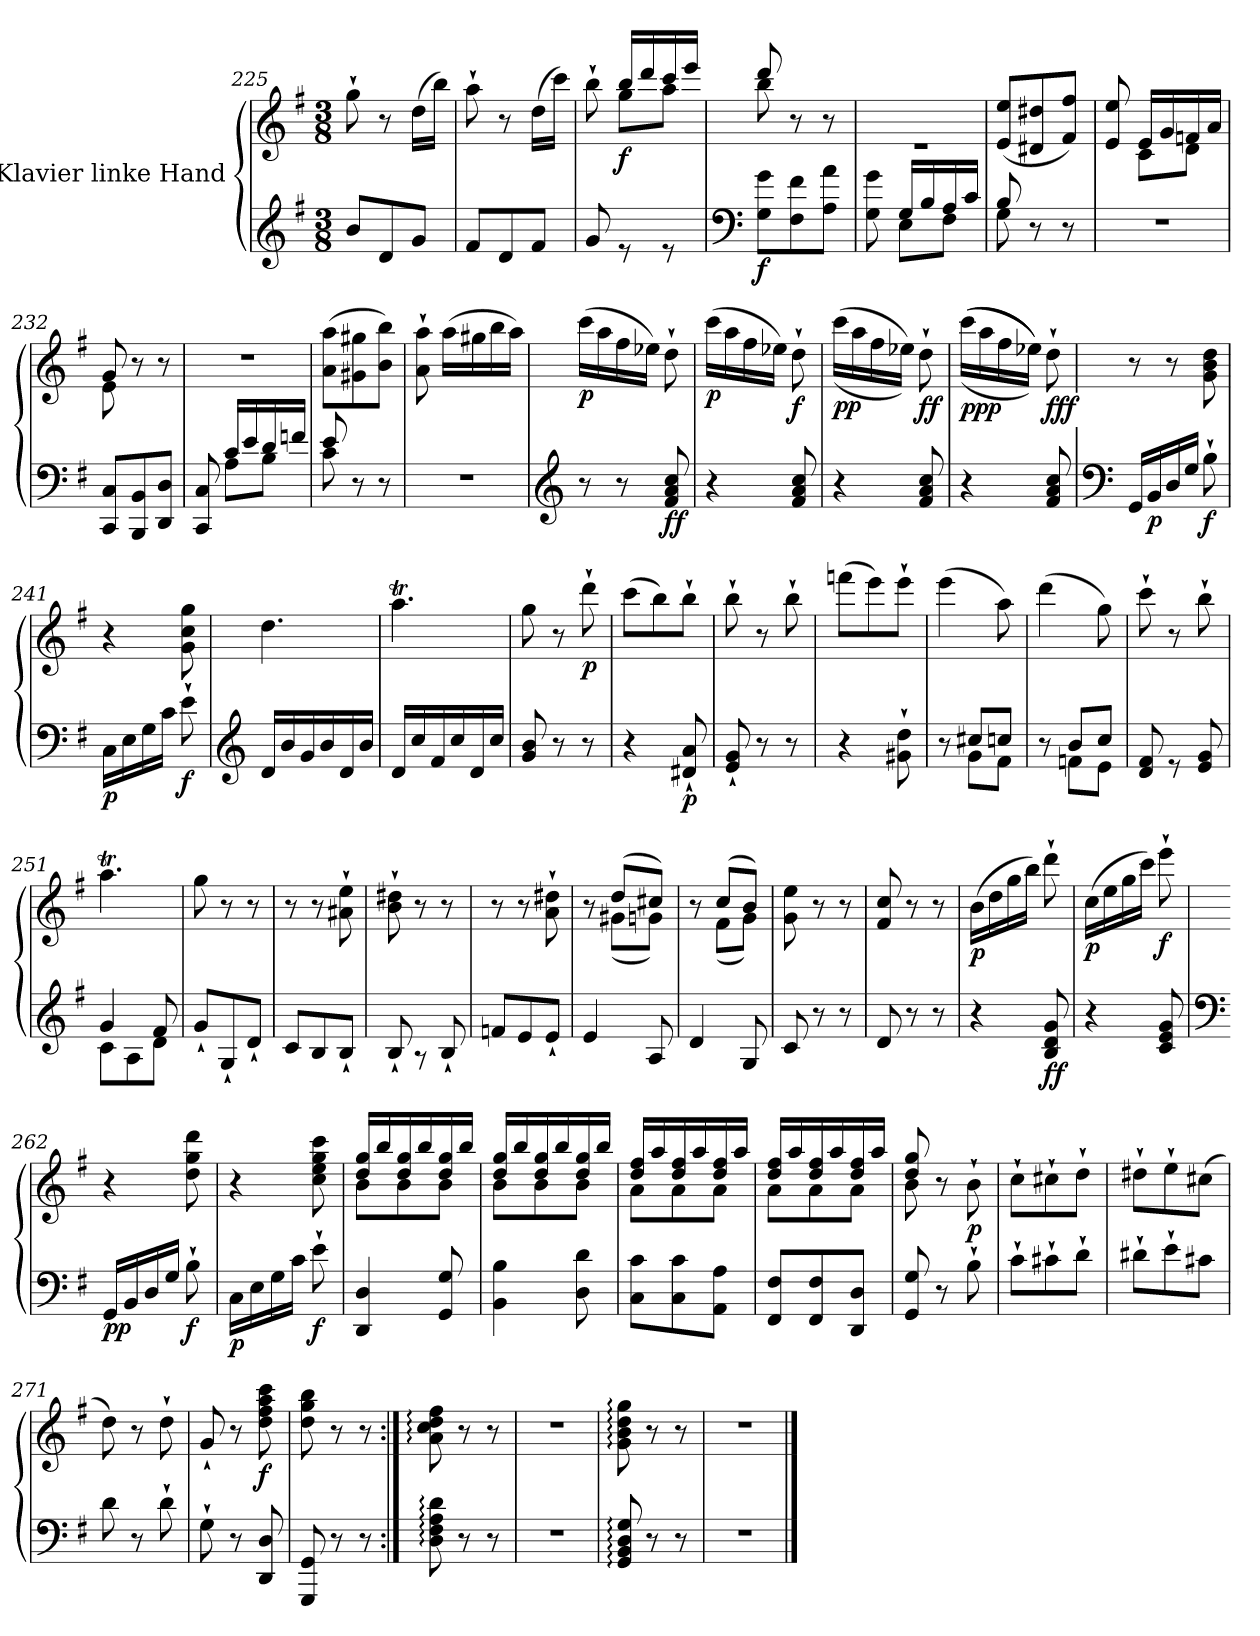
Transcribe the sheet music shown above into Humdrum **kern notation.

**kern	**kern	**dynam
*part1	*part1	*part1
*staff2	*staff1	*staff1/2
*I"Klavier linke Hand	*	*
*clefG2	*clefG2	*
*k[f#]	*k[f#]	*
*M3/8	*M3/8	*
=225	=225	=225
*^	*	*
4.ryy	8b/L	8gg`\	.
.	8d/	8r	.
.	8g/J	(>16dd\LL	.
.	.	16bb\JJ)	.
=226	=226	=226	=226
4.ryy	8f#/L	8aa`\	.
.	8d/	8r	.
.	8f#/J	(>16dd\LL	.
.	.	16ccc\JJ)	.
=227	=227	=227	=227
*	*	*^	*
4.ryy	8g/	8bb`\	8ryy	.
!	!	!	!	!LO:DY:b
.	8r	16bb/LL	8gg\L	f
.	.	16ddd/	.	.
.	8r	16ccc/	8aa\J	.
.	.	16eee/JJ	.	.
*v	*v	*	*	*
=228	=228	=228	=228
*clefF4	*	*	*
!	!	!	!LO:DY:b=2
8G\ 8g\L	8ddd/	8bb\	f
8F#\ 8f#\	8ryy	8r	.
8A\ 8a\J	8ryy	8r	.
=229	=229	=229	=229
*^	*	*	*
8G\ 8g\	8ryy	4.ryy	4.r	.
16G/LL	8E\L	.	.	.
16B/	.	.	.	.
16A/	8F#\J	.	.	.
16c/JJ	.	.	.	.
=230	=230	=230	=230	=230
8B/	8G\	4.ryy	(<8e/ 8ee/L	.
8r	4ryy	.	8d#X/ 8dd#X/	.
8r	.	.	8f#/ 8ff#/J)	.
*v	*v	*	*	*
=231	=231	=231	=231
4.r	8ryy	8e/ 8ee/	.
.	16e/LL	8c\L	.
.	16g/	.	.
.	16fn/	8d\J	.
.	16a/JJ	.	.
=232	=232	=232	=232
*^	*	*	*
4.ryy	8CC/ 8C/L	8g/	8e\	.
.	8BBB/ 8BB/	8r	4ryy	.
.	8DD/ 8D/J	8r	.	.
*	*	*v	*v	*
=233	=233	=233	=233
8ryy	8CC/ 8C/	4.r	.
16c/LL	8A\L	.	.
16e/	.	.	.
16d/	8B\J	.	.
16fn/JJ	.	.	.
=234	=234	=234	=234
8e/	8c\	(>8a\ 8aa\L	.
8r	4ryy	8g#X\ 8gg#X\	.
8r	.	8b\ 8bb\J)	.
*v	*v	*	*
=235	=235	=235
4.r	8a\` 8aa\`	.
.	(>16aa\LL	.
.	16gg#X\	.
.	16bb\	.
.	16aa\JJ)	.
=236	=236	=236
*clefG2	*	*
!	!	!LO:DY:b
8r	(>16ccc\LL	p
.	16aa\	.
8r	16ff#\	.
.	16ee-X\JJ)	.
!	!	!LO:DY:b=2
!	!	!LO:DY:n=1:b
8f#/ 8a/ 8cc/	8dd`\	f f
=237	=237	=237
!	!	!LO:DY:b
4r	(>16ccc\LL	p
.	16aa\	.
.	16ff#\	.
.	16ee-X\JJ)	.
!	!	!LO:DY:b
8f#/ 8a/ 8cc/	8dd`\	f
=238	=238	=238
!	!	!LO:DY:b
!	!	!LO:DY:n=1:b
4r	(>(>16ccc\LL	p p
.	16aa\	.
.	16ff#\	.
.	16ee-X\JJ))	.
!	!	!LO:DY:n=2:b
!	!	!LO:DY:n=3:b
8f#/ 8a/ 8cc/	8dd`\	f f
=239	=239	=239
!	!	!LO:DY:b
!	!	!LO:DY:n=1:b
!	!	!LO:DY:n=2:b
4r	(>(>(>16ccc\LL	p p p
.	16aa\	.
.	16ff#\	.
.	16ee-X\JJ)))	.
!	!	!LO:DY:n=3:b
!	!	!LO:DY:n=4:b
!	!	!LO:DY:n=5:b
8f#/ 8a/ 8cc/	8dd`\	f f f
=240	=240	=240
*clefF4	*	*
16GG/LL	8r	.
!	!	!LO:DY:b=2
16BB/	.	p
16D/	8r	.
16G/JJ	.	.
!	!	!LO:DY:b=2
8B`\	8g\ 8b\ 8dd\	f
=241	=241	=241
!	!	!LO:DY:b=2
16C\LL	4r	p
16E\	.	.
16G\	.	.
16c\JJ	.	.
!	!	!LO:DY:b=2
8e`\	8g\ 8cc\ 8gg\	f
=242	=242	=242
*clefG2	*	*
16d/LL	4.dd\	.
16b/	.	.
16g/	.	.
16b/	.	.
16d/	.	.
16b/JJ	.	.
=243	=243	=243
16d/LL	4.aaT\	.
16cc/	.	.
16f#/	.	.
16cc/	.	.
16d/	.	.
16cc/JJ	.	.
=244	=244	=244
8g/ 8b/	8gg\	.
8r	8r	.
!	!	!LO:DY:b
8r	8ddd`\	p
=245	=245	=245
4r	(>8ccc\L	.
.	8bb\)	.
!	!	!LO:DY:b=2
8d#X/` 8a/`	8bb`\J	p
=246	=246	=246
8e/` 8g/`	8bb`\	.
8r	8r	.
8r	8bb`\	.
=247	=247	=247
4r	(>8fffn\L	.
.	8eee\)	.
8g#X\` 8dd\`	8eee`\J	.
=248	=248	=248
*^	*	*
8ryy	8r	(>4eee\	.
8cc#X/L	8g\L	.	.
8ccn/J	8f#\J	8aa\)	.
=249	=249	=249	=249
8ryy	8r	(>4ddd\	.
8b/L	8fn\L	.	.
8cc/J	8e\J	8gg\)	.
=250	=250	=250	=250
4.ryy	8d/ 8f#/	8ccc`\	.
.	8r	8r	.
.	8e/ 8g/	8bb`\	.
=251	=251	=251	=251
4g/	8c\L	4.aaT\	.
.	8A\	.	.
8f#/	8d\J	.	.
=252	=252	=252	=252
4.ryy	8g`/L	8gg\	.
.	8G`/	8r	.
.	8d`/J	8r	.
=253	=253	=253	=253
4.ryy	8c/L	8r	.
.	8B/	8r	.
.	8B`/J	8a#X\` 8ee\`	.
=254	=254	=254	=254
4.ryy	8B`/	8b\` 8dd#X\`	.
.	8r	8r	.
.	8B`/	8r	.
=255	=255	=255	=255
4.ryy	8fn/L	8r	.
.	8e/	8r	.
.	8e`/J	8a\` 8dd#X\`	.
=256	=256	=256	=256
*	*	*^	*
4.ryy	4e/	8r	8ryy	.
.	.	(>8dd/L	(<8g#X\L	.
.	8A/	8cc#X/J)	8gn\J)	.
*v	*v	*	*	*
=257	=257	=257	=257
4d/	8r	8ryy	.
.	(>8cc/L	(<8f#\L	.
8G/	8b/J)	8g\J)	.
*	*v	*v	*
=258	=258	=258
8c/	8g\ 8ee\	.
8r	8r	.
8r	8r	.
=259	=259	=259
8d/	8f#/ 8cc/	.
8r	8r	.
8r	8r	.
=260	=260	=260
!	!	!LO:DY:b
4r	(>16b\LL	p
.	16dd\	.
.	16gg\	.
.	16bb\JJ)	.
!	!	!LO:DY:b=2
!	!	!LO:DY:n=1:b
8B/ 8d/ 8g/	8ddd`\	f f
=261	=261	=261
!	!	!LO:DY:b
4r	(>16cc\LL	p
.	16ee\	.
.	16gg\	.
.	16ccc\JJ)	.
!	!	!LO:DY:b
8c/ 8e/ 8g/	8eee`\	f
=262	=262	=262
*clefF4	*	*
!	!	!LO:DY:b=2
!	!	!LO:DY:n=1:b
16GG/LL	4r	p p
16BB/	.	.
16D/	.	.
16G/JJ	.	.
!	!	!LO:DY:n=2:b=2
8B`\	8dd\ 8gg\ 8ddd\	f
=263	=263	=263
!	!	!LO:DY:b=2
16C\LL	4r	p
16E\	.	.
16G\	.	.
16c\JJ	.	.
!	!	!LO:DY:b=2
8e`\	8cc\ 8ee\ 8gg\ 8ccc\	f
=264	=264	=264
*	*^	*
4DD/ 4D/	16dd/ 16gg/LL	8b\L	.
.	16bb/	.	.
.	16dd/ 16gg/	8b\	.
.	16bb/	.	.
8GG/ 8G/	16dd/ 16gg/	8b\J	.
.	16bb/JJ	.	.
=265	=265	=265	=265
4BB\ 4B\	16dd/ 16gg/LL	8b\L	.
.	16bb/	.	.
.	16dd/ 16gg/	8b\	.
.	16bb/	.	.
8D\ 8d\	16dd/ 16gg/	8b\J	.
.	16bb/JJ	.	.
=266	=266	=266	=266
8C\ 8c\L	16dd/ 16ff#/LL	8a\L	.
.	16aa/	.	.
8C\ 8c\	16dd/ 16ff#/	8a\	.
.	16aa/	.	.
8AA\ 8A\J	16dd/ 16ff#/	8a\J	.
.	16aa/JJ	.	.
=267	=267	=267	=267
8FF#/ 8F#/L	16dd/ 16ff#/LL	8a\L	.
.	16aa/	.	.
8FF#/ 8F#/	16dd/ 16ff#/	8a\	.
.	16aa/	.	.
8DD/ 8D/J	16dd/ 16ff#/	8a\J	.
.	16aa/JJ	.	.
=268	=268	=268	=268
8GG/ 8G/	8dd/ 8gg/	8b\	.
8r	8r	4ryy	.
!	!	!	!LO:DY:b
8B`\	8b`\	.	p
*	*v	*v	*
=269	=269	=269
8c`\L	8cc`\L	.
8c#X`\	8cc#X`\	.
8d`\J	8dd`\J	.
=270	=270	=270
8d#X`\L	8dd#X`\L	.
8e`\	8ee`\	.
8c#X\J	(>8cc#X\J	.
=271	=271	=271
8d\	8dd\)	.
8r	8r	.
8d`\	8dd`\	.
=272	=272	=272
8G`\	8g`/	.
8r	8r	.
!	!	!LO:DY:b
8DD/ 8D/	8dd\ 8ff#\ 8aa\ 8ccc\	f
=273	=273	=273
8GGG/ 8GG/	8dd\ 8gg\ 8bb\	.
8r	8r	.
8r	8r	.
=274:|!	=274:|!	=274:|!
8D\: 8F#\: 8A\: 8d\:	8a\: 8cc\: 8dd\: 8ff#\:	.
8r	8r	.
8r	8r	.
=275	=275	=275
4.r	4.r	.
=276	=276	=276
8GG/: 8BB/: 8D/: 8G/:	8g\: 8b\: 8dd\: 8gg\:	.
8r	8r	.
8r	8r	.
=277	=277	=277
4.r	4.r	.
==	==	==
*-	*-	*-
